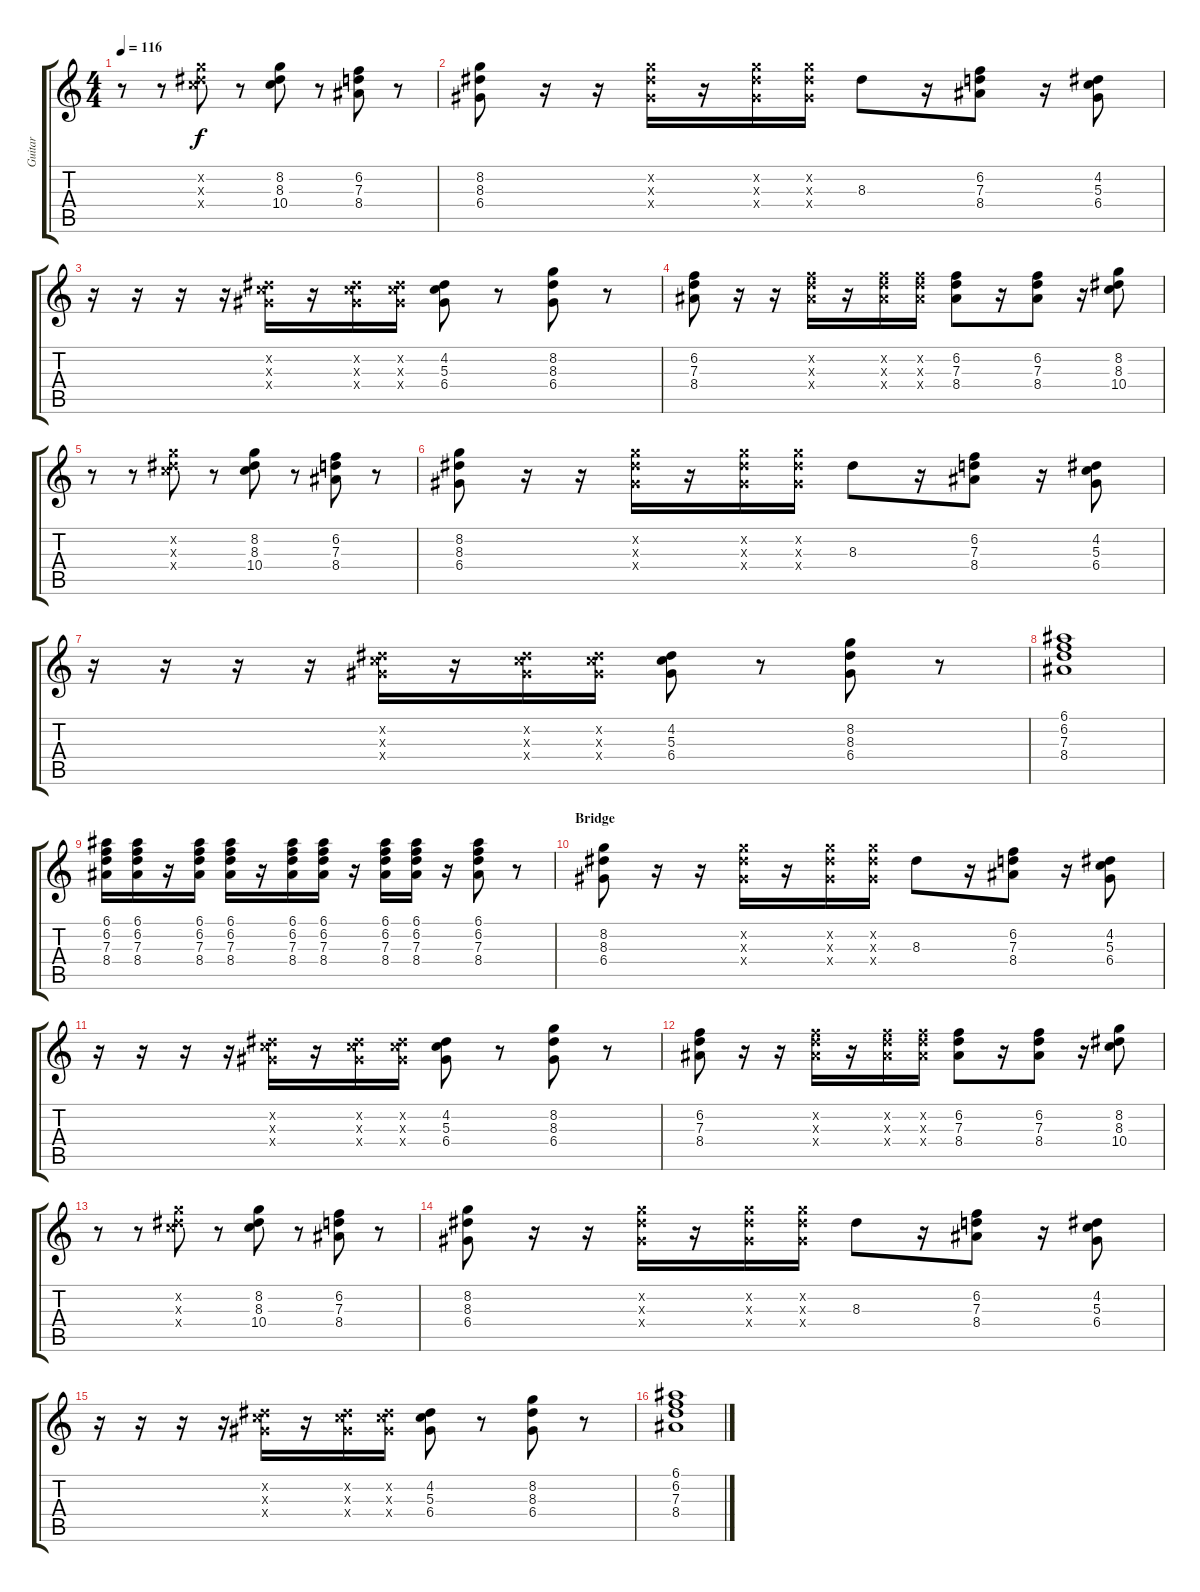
\track ("Guitar" "Guitar") {instrument acousticguitarsteel}
\staff {score tabs}
\tuning (E4 B3 G3 D3 A2 E2) {hide}
\ts (4 4)
\tempo 116
\clef g2
\ks c
r.8{dy f} r.8 (8.2{x} 8.3{x} 10.4{x}).8 r.8 (8.2 8.3 10.4).8 r.8 (6.2 7.3 8.4).8 r.8 |
(8.2 8.3 6.4).8 r.16 r.16 (8.2{x} 8.3{x} 6.4{x}).16 r.16 (8.2{x} 8.3{x} 6.4{x}).16 (8.2{x} 8.3{x} 6.4{x}).16 8.3.8 r.16 (6.2 7.3 8.4).8 r.16 (4.2 5.3 6.4).8 |
r.16 r.16 r.16 r.16 (4.2{x} 5.3{x} 6.4{x}).16 r.16 (4.2{x} 5.3{x} 6.4{x}).16 (4.2{x} 5.3{x} 6.4{x}).16 (4.2 5.3 6.4).8 r.8 (8.2 8.3 6.4).8 r.8 |
(6.2 7.3 8.4).8 r.16 r.16 (6.2{x} 7.3{x} 8.4{x}).16 r.16 (6.2{x} 7.3{x} 8.4{x}).16 (6.2{x} 7.3{x} 8.4{x}).16 (6.2 7.3 8.4).8 r.16 (6.2 7.3 8.4).8 r.16 (8.2 8.3 10.4).8 |
r.8 r.8 (8.2{x} 8.3{x} 10.4{x}).8 r.8 (8.2 8.3 10.4).8 r.8 (6.2 7.3 8.4).8 r.8 |
(8.2 8.3 6.4).8 r.16 r.16 (8.2{x} 8.3{x} 6.4{x}).16 r.16 (8.2{x} 8.3{x} 6.4{x}).16 (8.2{x} 8.3{x} 6.4{x}).16 8.3.8 r.16 (6.2 7.3 8.4).8 r.16 (4.2 5.3 6.4).8 |
r.16 r.16 r.16 r.16 (4.2{x} 5.3{x} 6.4{x}).16 r.16 (4.2{x} 5.3{x} 6.4{x}).16 (4.2{x} 5.3{x} 6.4{x}).16 (4.2 5.3 6.4).8 r.8 (8.2 8.3 6.4).8 r.8 |
(6.1 6.2 7.3 8.4).1 |
(6.1 6.2 7.3 8.4).16 (6.1 6.2 7.3 8.4).16 r.16 (6.1 6.2 7.3 8.4).16 (6.1 6.2 7.3 8.4).16 r.16 (6.1 6.2 7.3 8.4).16 (6.1 6.2 7.3 8.4).16 r.16 (6.1 6.2 7.3 8.4).16 (6.1 6.2 7.3 8.4).16 r.16 (6.1 6.2 7.3 8.4).8 r.8 |
\section ("" "Bridge")
(8.2 8.3 6.4).8 r.16 r.16 (8.2{x} 8.3{x} 6.4{x}).16 r.16 (8.2{x} 8.3{x} 6.4{x}).16 (8.2{x} 8.3{x} 6.4{x}).16 8.3.8 r.16 (6.2 7.3 8.4).8 r.16 (4.2 5.3 6.4).8 |
r.16 r.16 r.16 r.16 (4.2{x} 5.3{x} 6.4{x}).16 r.16 (4.2{x} 5.3{x} 6.4{x}).16 (4.2{x} 5.3{x} 6.4{x}).16 (4.2 5.3 6.4).8 r.8 (8.2 8.3 6.4).8 r.8 |
(6.2 7.3 8.4).8 r.16 r.16 (6.2{x} 7.3{x} 8.4{x}).16 r.16 (6.2{x} 7.3{x} 8.4{x}).16 (6.2{x} 7.3{x} 8.4{x}).16 (6.2 7.3 8.4).8 r.16 (6.2 7.3 8.4).8 r.16 (8.2 8.3 10.4).8 |
r.8 r.8 (8.2{x} 8.3{x} 10.4{x}).8 r.8 (8.2 8.3 10.4).8 r.8 (6.2 7.3 8.4).8 r.8 |
(8.2 8.3 6.4).8 r.16 r.16 (8.2{x} 8.3{x} 6.4{x}).16 r.16 (8.2{x} 8.3{x} 6.4{x}).16 (8.2{x} 8.3{x} 6.4{x}).16 8.3.8 r.16 (6.2 7.3 8.4).8 r.16 (4.2 5.3 6.4).8 |
r.16 r.16 r.16 r.16 (4.2{x} 5.3{x} 6.4{x}).16 r.16 (4.2{x} 5.3{x} 6.4{x}).16 (4.2{x} 5.3{x} 6.4{x}).16 (4.2 5.3 6.4).8 r.8 (8.2 8.3 6.4).8 r.8 |
(6.1 6.2 7.3 8.4).1
